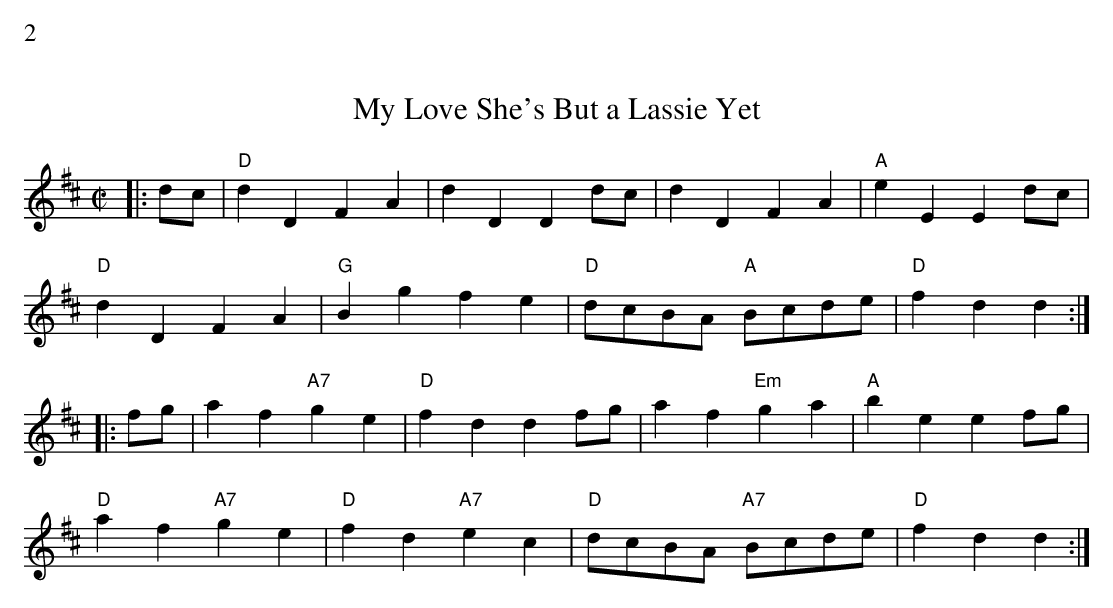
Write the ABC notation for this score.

X:1
%%text 2
T:My Love She's But a Lassie Yet
M:C|
L:1/4
K:D
|:d1/2c1/2|"D"dDFA|dDD d1/2c1/2|dDFA|"A"eEE d1/2c1/2|
"D"dDFA|"G"Bgfe|"D"d1/2c1/2B1/2A1/2 "A"B1/2c1/2d1/2e1/2| "D"fdd:|
|:f1/2g1/2|af"A7"ge|"D"fdd f1/2g1/2|af "Em"ga|"A"bee f1/2g1/2|
"D"af"A7"ge|"D"fd"A7"ec |"D"d1/2c1/2B1/2A1/2 "A7"B1/2c1/2d1/2e1/2| "D"fdd:|
